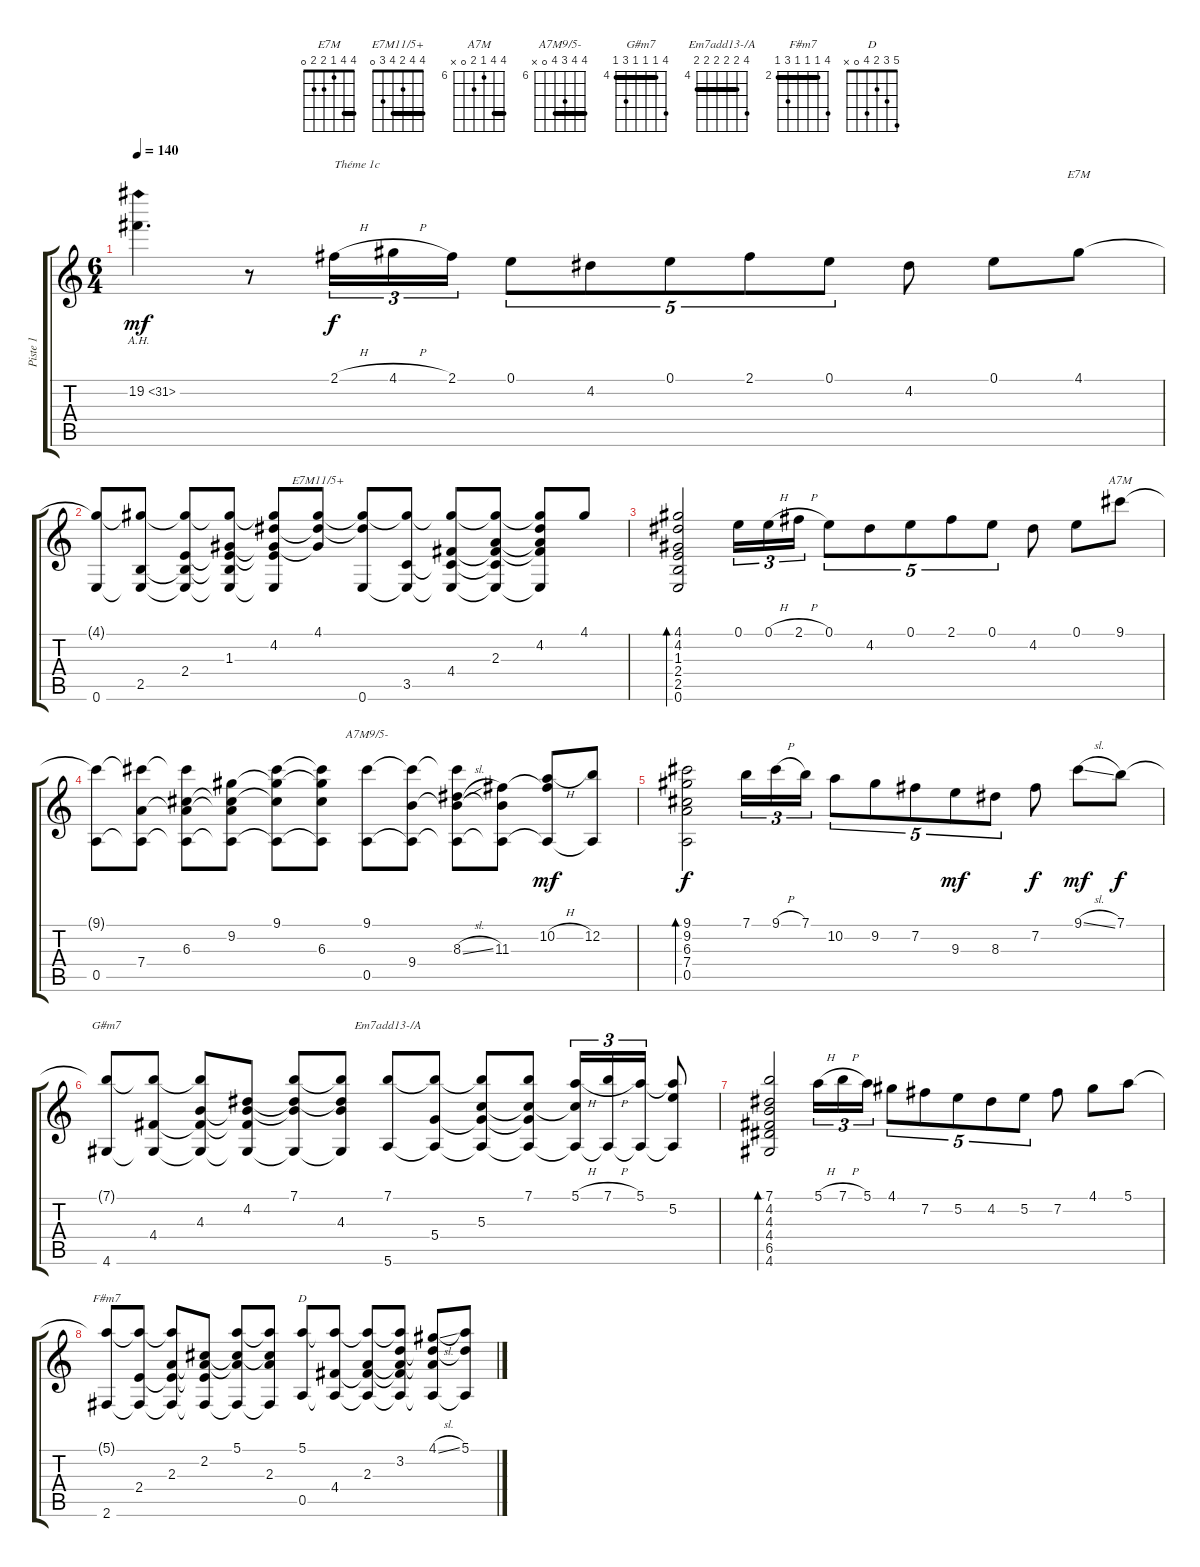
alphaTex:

\track ("Piste 1" "Piste 1") {instrument acousticguitarnylon}
\staff {score tabs}
\tuning (E4 B3 G3 D3 A2 E2) {hide}
\chord ("E7M" 4 4 1 2 2 0) {barre 4}
\chord ("E7M11/5+" 4 4 2 4 3 0) {barre 4}
\chord ("A7M" 9 9 6 7 0 x) {firstfret 6 barre 9}
\chord ("A7M9/5-" 9 9 8 9 0 x) {firstfret 6 barre 9}
\chord ("G#m7" 7 4 4 4 6 4) {firstfret 4 barre 4}
\chord ("Em7add13-/A" 7 5 5 5 5 5) {firstfret 4 barre 5}
\chord ("F#m7" 5 2 2 2 4 2) {firstfret 2 barre 2}
\chord ("D" 5 3 2 4 0 x)
\ts (6 4)
\tempo 140
\clef g2
\ks c
19.2{ah 12}.4{d dy mf} r.8 2.1{h}.16{tu (3 2) txt "Théme 1c" dy f} 4.1{h}.16{tu (3 2)} 2.1.16{tu (3 2)} 0.1.8{tu (5 4)} 4.2.8{tu (5 4)} 0.1.8{tu (5 4)} 2.1.8{tu (5 4)} 0.1.8{tu (5 4)} 4.2.8 0.1.8 4.1.8{ch "E7M"} |
(4.1{t} 0.6).8 (4.1{t} 2.5 0.6{t}).8 (4.1{t} 2.4 2.5{t} 0.6{t}).8 (4.1{t} 1.3 2.4{t} 2.5{t} 0.6{t}).8 (4.1{t} 4.2 1.3{t} 2.4{t} 0.6{t}).8 (4.1 4.2{t} 1.3{t}).8{ch "E7M11/5+"} (4.1{t} 4.2{t} 0.6).8 (4.1{t} 3.5 0.6{t}).8 (4.1{t} 4.4 3.5{t} 0.6{t}).8 (4.1{t} 2.3 4.4{t} 3.5{t} 0.6{t}).8 (4.1{t} 4.2 2.3{t} 4.4{t} 0.6{t}).8 4.1.8 |
(4.1 4.2 1.3 2.4 2.5 0.6).2{bd 480} 0.1.16{tu (3 2)} 0.1{h}.16{tu (3 2)} 2.1{h}.16{tu (3 2)} 0.1.8{tu (5 4)} 4.2.8{tu (5 4)} 0.1.8{tu (5 4)} 2.1.8{tu (5 4)} 0.1.8{tu (5 4)} 4.2.8 0.1.8 9.1.8{ch "A7M"} |
(9.1{t} 0.5).8 (9.1{t} 7.4 0.5{t}).8 (9.1{t} 6.3 7.4{t} 0.5{t}).8 (9.2 6.3{t} 7.4{t} 0.5{t}).8 (9.1 9.2{t} 6.3{t} 0.5{t}).8 (9.1{t} 9.2{t} 6.3 0.5{t}).8 (9.1 0.5).8{ch "A7M9/5-"} (9.1{t} 9.4 0.5{t}).8 (9.1{t} 8.3{sl} 9.4{t} 0.5{t}).8 (11.3 9.4{t} 0.5{t}).8 (10.2{h} 11.3{t} 0.5{t}).8{dy mf} (12.2 0.5{t}).8 |
(9.1 9.2 6.3 7.4 0.5).2{bd 480 dy f} 7.1.16{tu (3 2)} 9.1{h}.16{tu (3 2)} 7.1.16{tu (3 2)} 10.2.8{tu (5 4)} 9.2.8{tu (5 4)} 7.2.8{tu (5 4)} 9.3.8{tu (5 4) dy mf} 8.3.8{tu (5 4)} 7.2.8{dy f} 9.1{sl}.8{dy mf} 7.1.8{dy f} |
(7.1{t} 4.6).8{ch "G#m7"} (7.1{t} 4.4 4.6{t}).8 (7.1{t} 4.3 4.4{t} 4.6{t}).8 (4.2 4.3{t} 4.4{t} 4.6{t}).8 (7.1 4.2{t} 4.3{t} 4.6{t}).8 (7.1{t} 4.2{t} 4.3 4.6{t}).8 (7.1 5.6).8{ch "Em7add13-/A"} (7.1{t} 5.4 5.6{t}).8 (7.1{t} 5.3 5.4{t} 5.6{t}).8 (7.1 5.3{t} 5.4{t} 5.6{t}).8 (5.1{h} 5.3{t} 5.6{t}).16{tu (3 2)} (7.1{h} 5.6{t}).16{tu (3 2)} (5.1 5.6{t}).16{tu (3 2)} (5.1{t} 5.2 5.6{t}).8 |
(7.1 4.2 4.3 4.4 6.5 4.6).2{bd 480} 5.1{h}.16{tu (3 2)} 7.1{h}.16{tu (3 2)} 5.1.16{tu (3 2)} 4.1.8{tu (5 4)} 7.2.8{tu (5 4)} 5.2.8{tu (5 4)} 4.2.8{tu (5 4)} 5.2.8{tu (5 4)} 7.2.8 4.1.8 5.1.8 |
(5.1{t} 2.6).8{ch "F#m7"} (5.1{t} 2.4 2.6{t}).8 (5.1{t} 2.3 2.4{t} 2.6{t}).8 (2.2 2.3{t} 2.4{t} 2.6{t}).8 (5.1 2.2{t} 2.3{t} 2.6{t}).8 (5.1{t} 2.2{t} 2.3 2.6{t}).8 (5.1 0.5).8{ch "D"} (5.1{t} 4.4 0.5{t}).8 (5.1{t} 2.3 4.4{t} 0.5{t}).8 (5.1{t} 3.2 2.3{t} 4.4{t} 0.5{t}).8 (4.1{sl} 3.2{t} 2.3{t} 0.5{t}).8 (5.1 3.2{t} 0.5{t}).8
